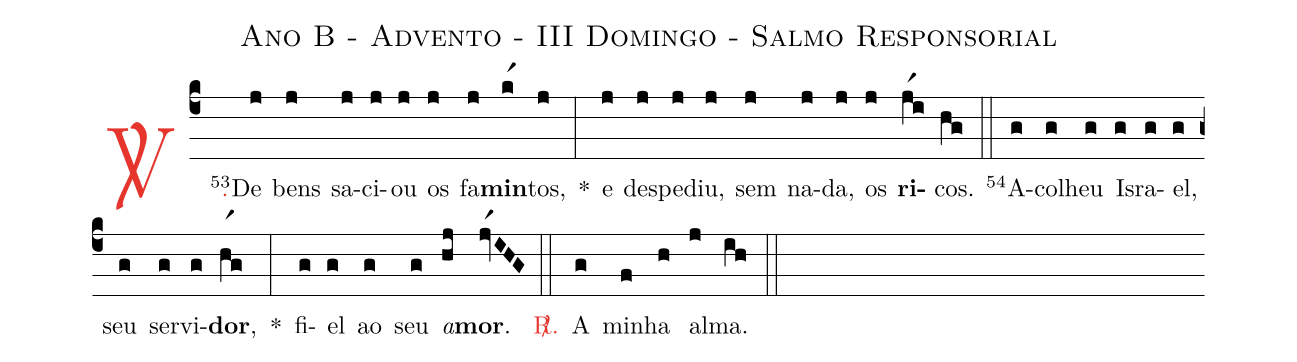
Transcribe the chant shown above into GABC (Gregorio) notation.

name: Ano B - Advento - III Domingo - Salmo Responsorial;
%%
(c4)

<c><sp>V/</sp>.</c>() <v>\VSup{53}</v>De(j) bens(j) sa(j)ci(j)ou(j) os(j) fa(j)<b>min</b>(kr1)tos,(j) *(:)
e(j) des(j)pe(j)diu,(j) sem(j) na(j)da,(j) os(j) <b>ri</b>(jr1i)cos.(hg)

(::)

<v>\VSup{54}</v>A(g)co(g)lheu(g) Is(g)ra(g)el,(g) seu(g) ser(g)vi(g)<b>dor</b>,(hr1g) *(:)
fi(g)el(g) ao(g) seu(g) <i>a</i>(hj)<b>mor</b>.(jvr1IHG)

(::)

<c><sp>R/</sp>.</c>() A(g) mi(f)nha(h) al(j)ma.(ih)

(::)
